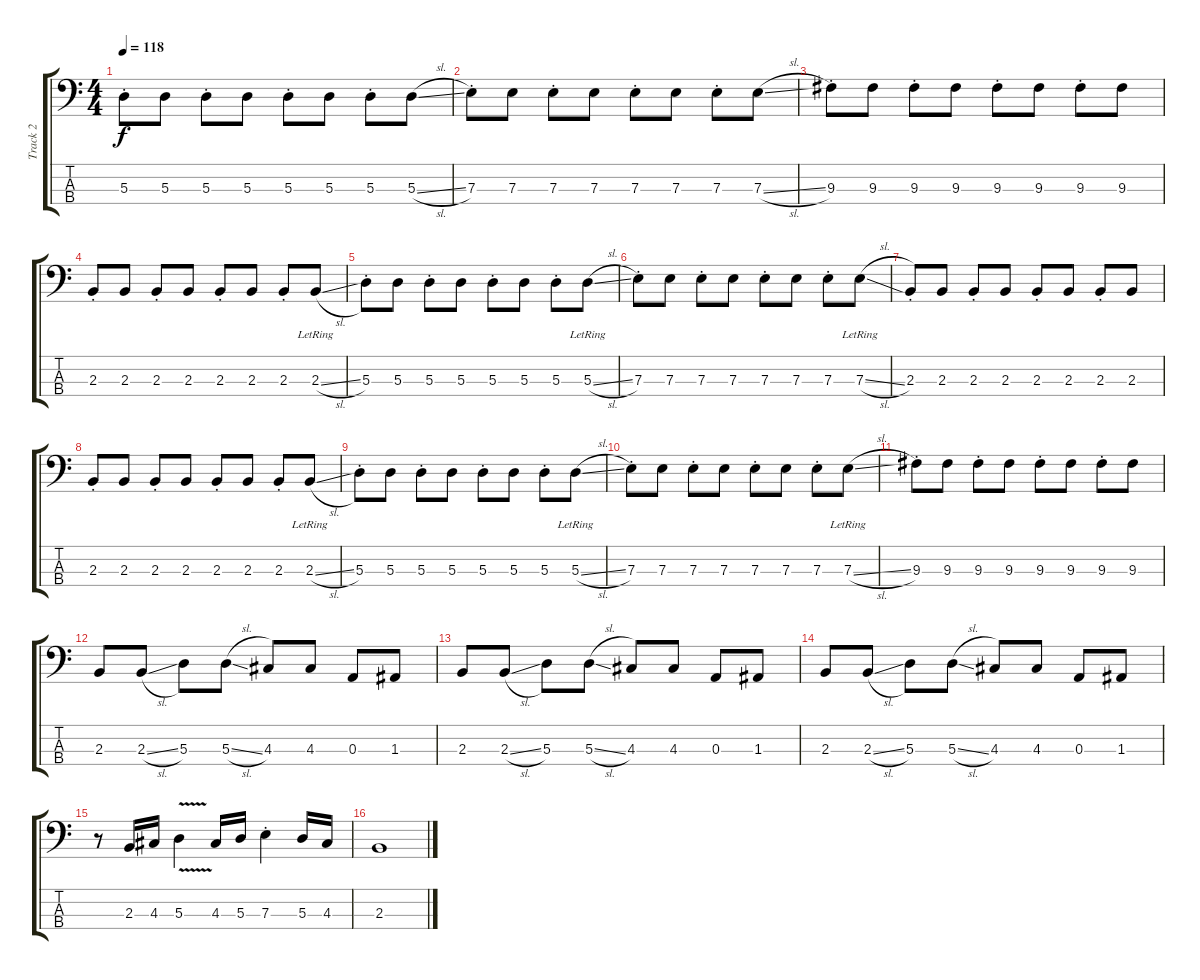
\track ("Track 2" "Track 2") {instrument fretlessbass}
\staff {score tabs}
\tuning (G2 D2 A1 E1) {hide}
\ts (4 4)
\tempo 118
\clef f4
\ks c
5.3{st}.8{dy f} 5.3.8 5.3{st}.8 5.3.8 5.3{st}.8 5.3.8 5.3{st}.8 5.3{sl}.8 |
7.3{st}.8 7.3.8 7.3{st}.8 7.3.8 7.3{st}.8 7.3.8 7.3{st}.8 7.3{sl}.8 |
9.3{st}.8 9.3.8 9.3{st}.8 9.3.8 9.3{st}.8 9.3.8 9.3{st}.8 9.3.8 |
2.3{st}.8 2.3.8 2.3{st}.8 2.3.8 2.3{st}.8 2.3.8 2.3{st}.8 2.3{sl lr}.8 |
5.3{st}.8 5.3.8 5.3{st}.8 5.3.8 5.3{st}.8 5.3.8 5.3{st}.8 5.3{sl lr}.8 |
7.3{st}.8 7.3.8 7.3{st}.8 7.3.8 7.3{st}.8 7.3.8 7.3{st}.8 7.3{sl lr}.8 |
2.3{st}.8 2.3.8 2.3{st}.8 2.3.8 2.3{st}.8 2.3.8 2.3{st}.8 2.3.8 |
2.3{st}.8 2.3.8 2.3{st}.8 2.3.8 2.3{st}.8 2.3.8 2.3{st}.8 2.3{sl lr}.8 |
5.3{st}.8 5.3.8 5.3{st}.8 5.3.8 5.3{st}.8 5.3.8 5.3{st}.8 5.3{sl lr}.8 |
7.3{st}.8 7.3.8 7.3{st}.8 7.3.8 7.3{st}.8 7.3.8 7.3{st}.8 7.3{sl lr}.8 |
9.3{st}.8 9.3.8 9.3{st}.8 9.3.8 9.3{st}.8 9.3.8 9.3{st}.8 9.3.8 |
2.3.8 2.3{sl}.8 5.3.8 5.3{sl}.8 4.3.8 4.3.8 0.3.8 1.3.8 |
2.3.8 2.3{sl}.8 5.3.8 5.3{sl}.8 4.3.8 4.3.8 0.3.8 1.3.8 |
2.3.8 2.3{sl}.8 5.3.8 5.3{sl}.8 4.3.8 4.3.8 0.3.8 1.3.8 |
r.8 2.3.16 4.3.16 5.3{v}.4 4.3.16 5.3.16 7.3{st}.4 5.3.16 4.3.16 |
2.3.1
